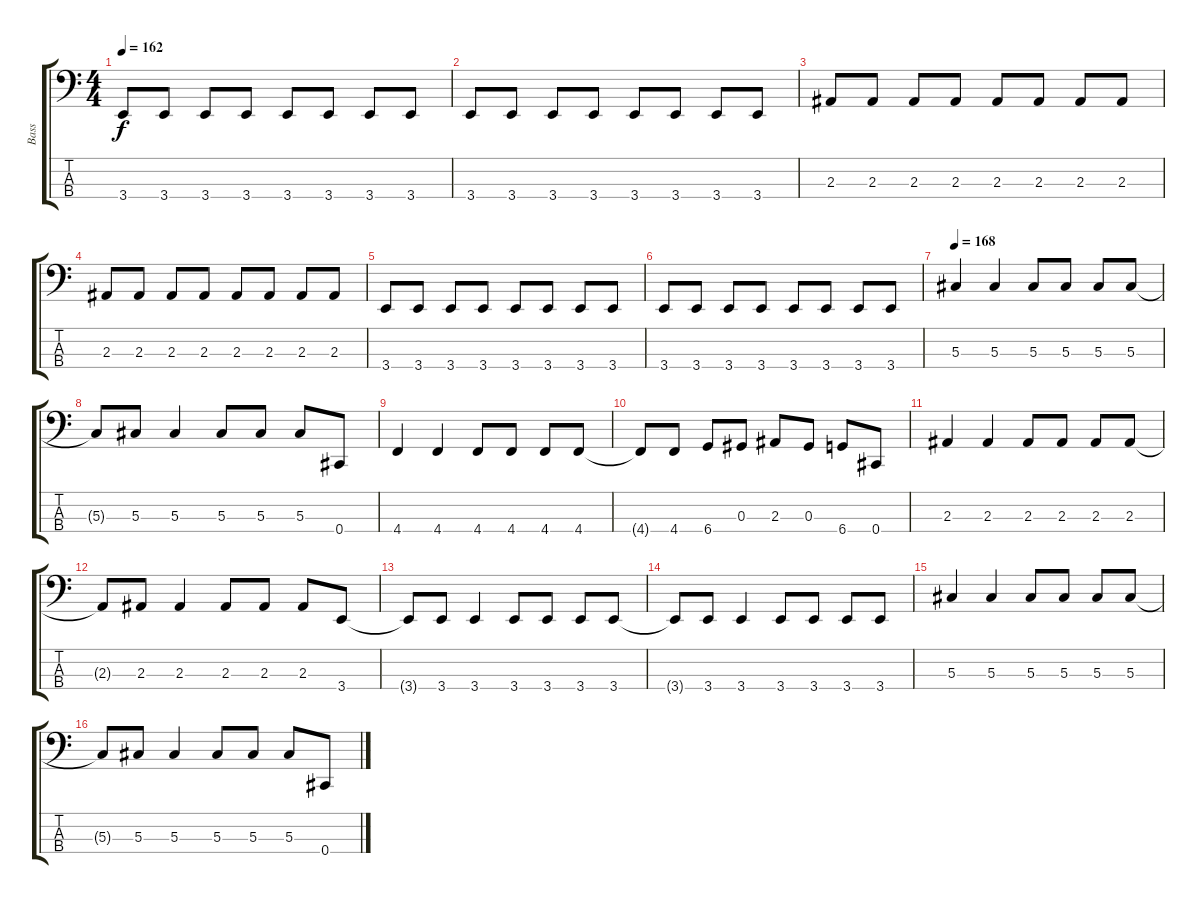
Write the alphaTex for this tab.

\track ("Bass" "Bass") {instrument electricbasspick}
\staff {score tabs}
\tuning (Gb2 Db2 Ab1 Db1) {hide}
\ts (4 4)
\tempo 162
\clef f4
\ks c
3.4.8{dy f} 3.4.8 3.4.8 3.4.8 3.4.8 3.4.8 3.4.8 3.4.8 |
3.4.8 3.4.8 3.4.8 3.4.8 3.4.8 3.4.8 3.4.8 3.4.8 |
2.3.8 2.3.8 2.3.8 2.3.8 2.3.8 2.3.8 2.3.8 2.3.8 |
2.3.8 2.3.8 2.3.8 2.3.8 2.3.8 2.3.8 2.3.8 2.3.8 |
3.4.8 3.4.8 3.4.8 3.4.8 3.4.8 3.4.8 3.4.8 3.4.8 |
3.4.8 3.4.8 3.4.8 3.4.8 3.4.8 3.4.8 3.4.8 3.4.8 |
\tempo 168
5.3.4 5.3.4 5.3.8 5.3.8 5.3.8 5.3.8 |
5.3{t}.8 5.3.8 5.3.4 5.3.8 5.3.8 5.3.8 0.4.8 |
4.4.4 4.4.4 4.4.8 4.4.8 4.4.8 4.4.8 |
4.4{t}.8 4.4.8 6.4.8 0.3.8 2.3.8 0.3.8 6.4.8 0.4.8 |
2.3.4 2.3.4 2.3.8 2.3.8 2.3.8 2.3.8 |
2.3{t}.8 2.3.8 2.3.4 2.3.8 2.3.8 2.3.8 3.4.8 |
3.4{t}.8 3.4.8 3.4.4 3.4.8 3.4.8 3.4.8 3.4.8 |
3.4{t}.8 3.4.8 3.4.4 3.4.8 3.4.8 3.4.8 3.4.8 |
5.3.4 5.3.4 5.3.8 5.3.8 5.3.8 5.3.8 |
5.3{t}.8 5.3.8 5.3.4 5.3.8 5.3.8 5.3.8 0.4.8
